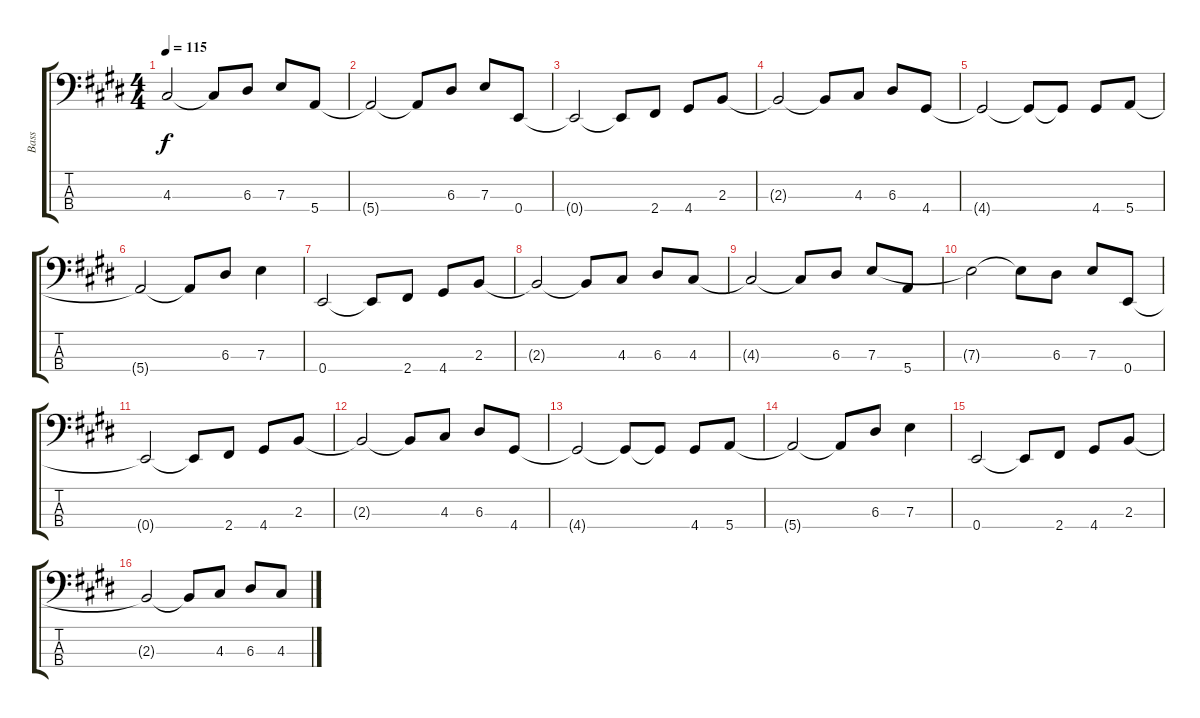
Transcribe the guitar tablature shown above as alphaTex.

\track ("Bass" "Bass") {instrument electricbasspick}
\staff {score tabs}
\tuning (G2 D2 A1 E1) {hide}
\ts (4 4)
\tempo 115
\clef f4
\ks c#minor
4.3{t}.2{dy f} 4.3{t}.8 6.3.8 7.3.8 5.4.8 |
5.4{t}.2 5.4{t}.8 6.3.8 7.3.8 0.4.8 |
0.4{t}.2 0.4{t}.8 2.4.8 4.4.8 2.3.8 |
2.3{t}.2 2.3{t}.8 4.3.8 6.3.8 4.4.8 |
4.4{t}.2 4.4{t}.8 4.4{t}.8 4.4.8 5.4.8 |
5.4{t}.2 5.4{t}.8 6.3.8 7.3.4 |
0.4.2{volume 8} 0.4{t}.8 2.4.8 4.4.8 2.3.8 |
2.3{t}.2 2.3{t}.8 4.3.8 6.3.8 4.3.8 |
4.3{t}.2 4.3{t}.8 6.3.8 7.3.8 5.4.8 |
7.3{t}.2 7.3{t}.8 6.3.8 7.3.8 0.4.8 |
0.4{t}.2 0.4{t}.8 2.4.8 4.4.8 2.3.8 |
2.3{t}.2 2.3{t}.8 4.3.8 6.3.8 4.4.8 |
4.4{t}.2 4.4{t}.8 4.4{t}.8 4.4.8 5.4.8 |
5.4{t}.2 5.4{t}.8 6.3.8 7.3.4 |
0.4.2{volume 8} 0.4{t}.8 2.4.8 4.4.8 2.3.8 |
2.3{t}.2 2.3{t}.8 4.3.8 6.3.8 4.3.8
